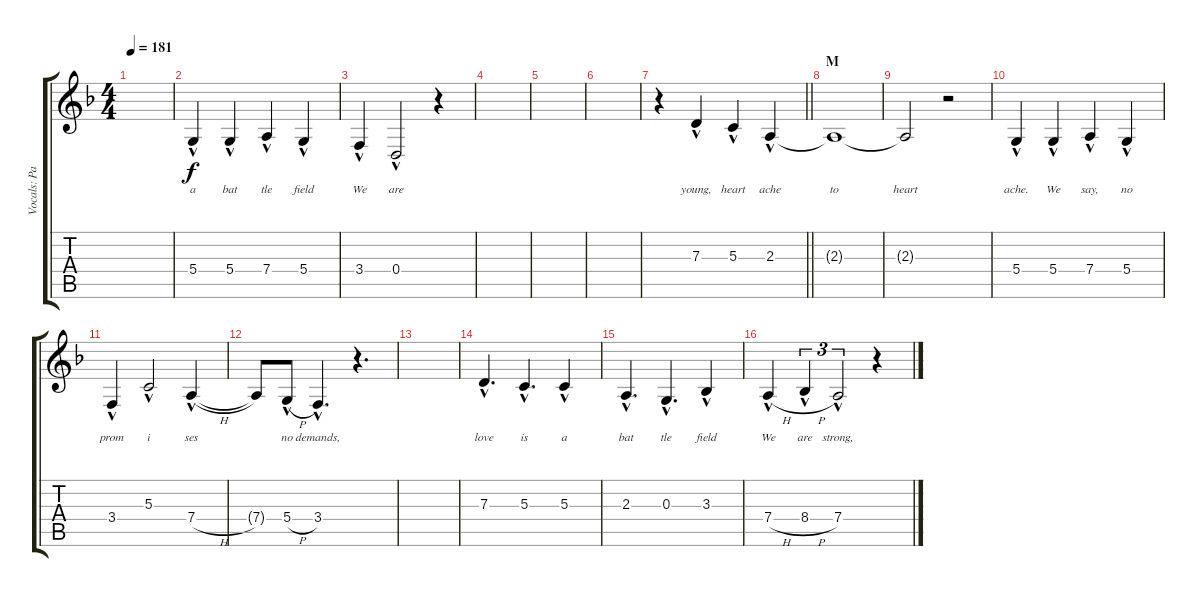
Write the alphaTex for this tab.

\track ("Vocals: Pat" "Vocals: Pa") {instrument lead2sawtooth}
\staff {score tabs}
\tuning (E4 B3 G3 D3 A2 E2) {hide}
\ts (4 4)
\tempo 181
\clef g2
\ks f
|
5.4{hac}.4{lyrics (0 "a") lyrics (1 "") lyrics (2 "") lyrics (3 "") lyrics (4 "")} 5.4{hac}.4{lyrics (0 "bat") lyrics (1 "") lyrics (2 "") lyrics (3 "") lyrics (4 "")} 7.4{hac}.4{lyrics (0 "tle") lyrics (1 "") lyrics (2 "") lyrics (3 "") lyrics (4 "")} 5.4{hac}.4{lyrics (0 "field") lyrics (1 "") lyrics (2 "") lyrics (3 "") lyrics (4 "")} |
3.4{hac}.4{lyrics (0 "We") lyrics (1 "") lyrics (2 "") lyrics (3 "") lyrics (4 "")} 0.4{hac}.2{lyrics (0 "are") lyrics (1 "") lyrics (2 "") lyrics (3 "") lyrics (4 "")} r.4 |
|
|
|
\barLineRight lightlight
r.4 7.3{hac}.4{lyrics (0 "young,") lyrics (1 "") lyrics (2 "") lyrics (3 "") lyrics (4 "")} 5.3{hac}.4{lyrics (0 "heart") lyrics (1 "") lyrics (2 "") lyrics (3 "") lyrics (4 "")} 2.3{hac}.4{lyrics (0 "ache") lyrics (1 "") lyrics (2 "") lyrics (3 "") lyrics (4 "")} |
\section ("" "M")
2.3{t}.1{lyrics (0 "to") lyrics (1 "") lyrics (2 "") lyrics (3 "") lyrics (4 "")} |
2.3{t}.2{lyrics (0 "heart") lyrics (1 "") lyrics (2 "") lyrics (3 "") lyrics (4 "")} r.2 |
5.4{hac}.4{lyrics (0 "ache.") lyrics (1 "") lyrics (2 "") lyrics (3 "") lyrics (4 "")} 5.4{hac}.4{lyrics (0 "We") lyrics (1 "") lyrics (2 "") lyrics (3 "") lyrics (4 "")} 7.4{hac}.4{lyrics (0 "say,") lyrics (1 "") lyrics (2 "") lyrics (3 "") lyrics (4 "")} 5.4{hac}.4{lyrics (0 "no") lyrics (1 "") lyrics (2 "") lyrics (3 "") lyrics (4 "")} |
3.4{hac}.4{lyrics (0 "prom") lyrics (1 "") lyrics (2 "") lyrics (3 "") lyrics (4 "")} 5.3{hac}.2{lyrics (0 "i") lyrics (1 "") lyrics (2 "") lyrics (3 "") lyrics (4 "")} 7.4{h hac}.4{lyrics (0 "ses") lyrics (1 "") lyrics (2 "") lyrics (3 "") lyrics (4 "")} |
7.4{t}.8{lyrics (0 "") lyrics (1 "") lyrics (2 "") lyrics (3 "") lyrics (4 "")} 5.4{h hac}.8{lyrics (0 "no") lyrics (1 "") lyrics (2 "") lyrics (3 "") lyrics (4 "")} 3.4{hac}.4{d lyrics (0 "demands,") lyrics (1 "") lyrics (2 "") lyrics (3 "") lyrics (4 "")} r.4{d} |
|
7.3{hac}.4{d lyrics (0 "love") lyrics (1 "") lyrics (2 "") lyrics (3 "") lyrics (4 "")} 5.3{hac}.4{d lyrics (0 "is") lyrics (1 "") lyrics (2 "") lyrics (3 "") lyrics (4 "")} 5.3{hac}.4{lyrics (0 "a") lyrics (1 "") lyrics (2 "") lyrics (3 "") lyrics (4 "")} |
2.3{hac}.4{d lyrics (0 "bat") lyrics (1 "") lyrics (2 "") lyrics (3 "") lyrics (4 "")} 0.3{hac}.4{d lyrics (0 "tle") lyrics (1 "") lyrics (2 "") lyrics (3 "") lyrics (4 "")} 3.3{hac}.4{lyrics (0 "field") lyrics (1 "") lyrics (2 "") lyrics (3 "") lyrics (4 "")} |
7.4{h hac}.4{lyrics (0 "We") lyrics (1 "") lyrics (2 "") lyrics (3 "") lyrics (4 "")} 8.4{h hac}.4{tu (3 2) lyrics (0 "are") lyrics (1 "") lyrics (2 "") lyrics (3 "") lyrics (4 "")} 7.4{hac}.2{tu (3 2) lyrics (0 "strong,") lyrics (1 "") lyrics (2 "") lyrics (3 "") lyrics (4 "")} r.4
